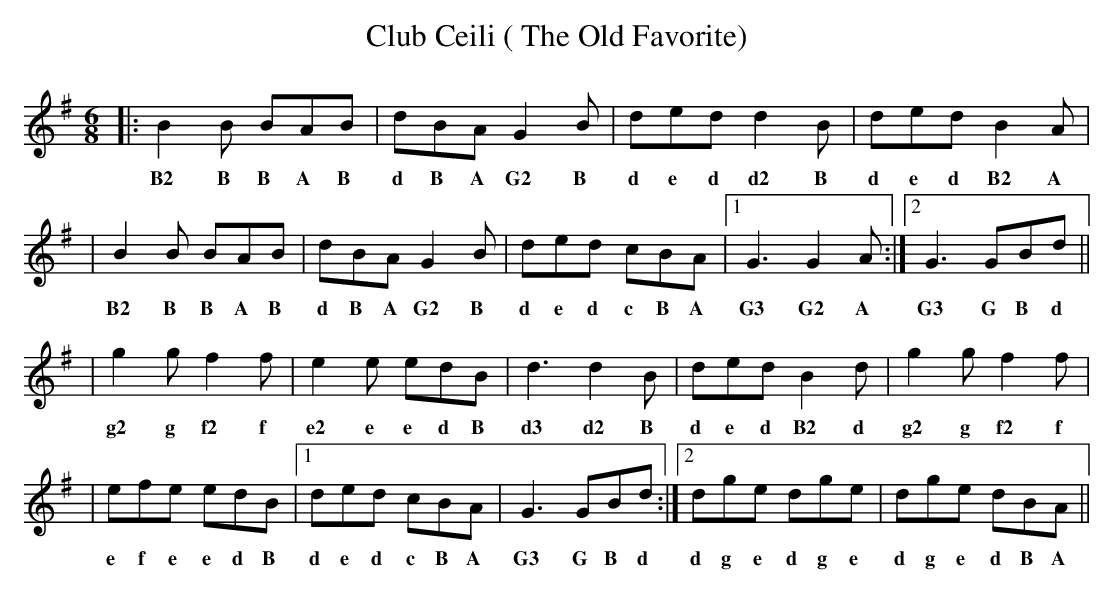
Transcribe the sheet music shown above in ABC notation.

X:1 - 55
T: Club Ceili ( The Old Favorite)
M: 6/8
L: 1/8
K: Gmaj
|:B2B BAB|dBA G2B|ded d2 B|ded B2A|
w: B2 B B A B d B A G2 B d e d d2 B d e d B2 A
|B2B BAB|dBA G2B|ded cBA|1 G3 G2A:|2G3GBd||
w: B2 B B A B d B A G2 B d e d c B A G3 G2 A G3 G B d
|g2g f2f| e2e edB |d3 d2 B|ded B2d|g2g f2f|
w: g2 g f2 f e2 e e d B d3 d2 B d e d B2 d g2 g f2 f
|efe edB|1ded cBA |G3 GBd:|2dge dge| dge dBA||
w: e f e e d B d e d c B A G3 G B d d g e d g e d g e d B A
